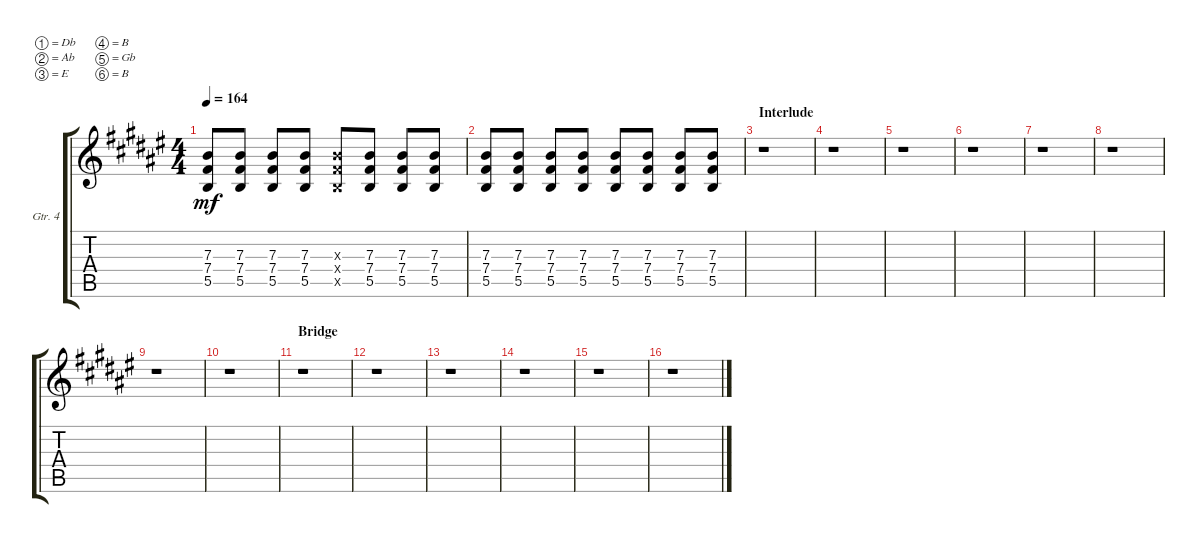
\defaultSystemsLayout 4
\bracketExtendMode groupsimilarinstruments
\firstSystemTrackNameOrientation horizontal
\otherSystemsTrackNameOrientation horizontal
\track ("Guitar 4" "Gtr. 4") {instrument distortionguitar}
\staff {score tabs}
\tuning (Db4 Ab3 E3 B2 Gb2 B1)
\ts (4 4)
\tempo 164
\clef g2
\scale
0.333333
\ks f#
(5.5 7.4 7.3).8{dy mf} (5.5 7.4 7.3).8 (5.5 7.4 7.3).8 (5.5 7.4 7.3).8 (5.5{x} 7.4{x} 7.3{x}).8 (5.5 7.4 7.3).8 (5.5 7.4 7.3).8 (5.5 7.4 7.3).8 |
\scale
0.333333 (5.5 7.4 7.3).8 (5.5 7.4 7.3).8 (5.5 7.4 7.3).8 (5.5 7.4 7.3).8 (5.5 7.4 7.3).8 (5.5 7.4 7.3).8 (5.5 7.4 7.3).8 (5.5 7.4 7.3).8 |
\section ("" "Interlude")
\scale
0.333333 r.1 |
\scale
0.333333 r.1 |
\scale
0.333333 r.1 |
\scale
0.333333 r.1 |
\scale
0.333333 r.1 |
\scale
0.333333 r.1 |
\scale
0.333333 r.1 |
\scale
0.333333 r.1 |
\section ("" "Bridge")
\scale
0.333333 r.1 |
\scale
0.333333 r.1 |
\scale
0.333333 r.1 |
\scale
0.333333 r.1 |
\scale
0.333333 r.1 |
\scale
0.333333 r.1
